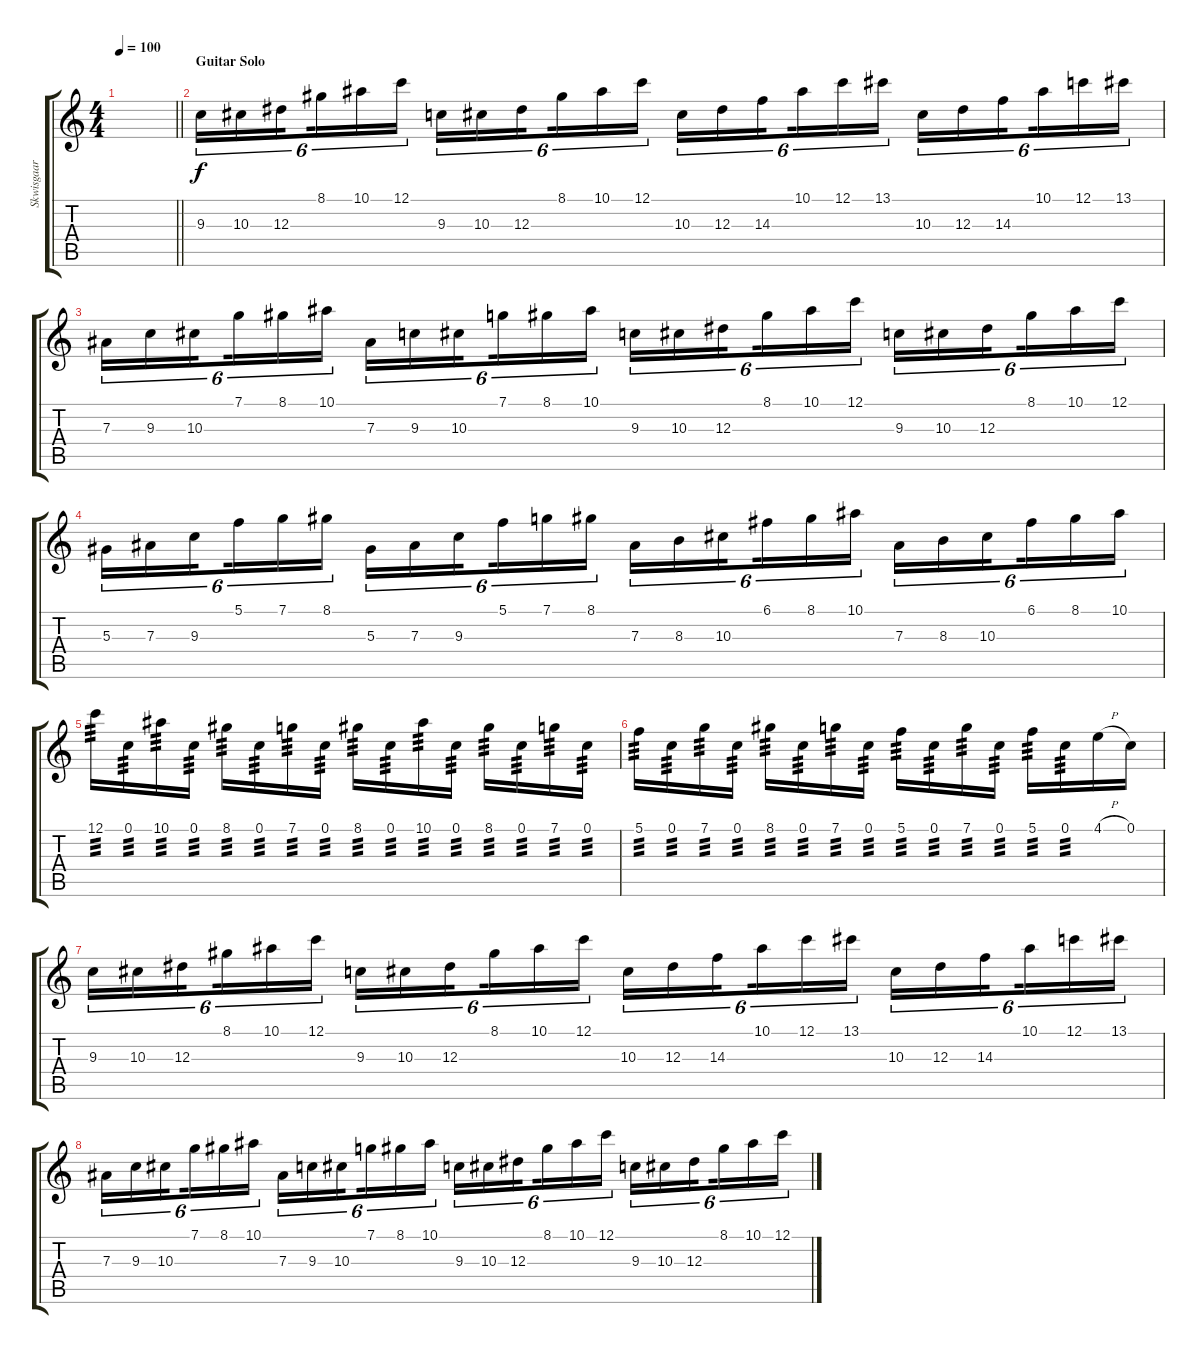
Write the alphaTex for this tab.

\track ("Skwisgaar Skwigelf (Solo Guitar)" "Skwisgaar ") {instrument distortionguitar}
\staff {score tabs}
\tuning (C4 G3 Eb3 Bb2 F2 C2) {hide}
\ts (4 4)
\tempo 100
\clef g2
\barLineRight lightlight
\ks c
|
\section ("" "Guitar Solo")
9.3.16{tu (6 4) volume 16} 10.3.16{tu (6 4)} 12.3.16{tu (6 4) beam splitsecondary} 8.1.16{tu (6 4)} 10.1.16{tu (6 4)} 12.1.16{tu (6 4)} 9.3.16{tu (6 4)} 10.3.16{tu (6 4)} 12.3.16{tu (6 4) beam splitsecondary} 8.1.16{tu (6 4)} 10.1.16{tu (6 4)} 12.1.16{tu (6 4)} 10.3.16{tu (6 4)} 12.3.16{tu (6 4)} 14.3.16{tu (6 4) beam splitsecondary} 10.1.16{tu (6 4)} 12.1.16{tu (6 4)} 13.1.16{tu (6 4)} 10.3.16{tu (6 4)} 12.3.16{tu (6 4)} 14.3.16{tu (6 4) beam splitsecondary} 10.1.16{tu (6 4)} 12.1.16{tu (6 4)} 13.1.16{tu (6 4)} |
7.3.16{tu (6 4)} 9.3.16{tu (6 4)} 10.3.16{tu (6 4) beam splitsecondary} 7.1.16{tu (6 4)} 8.1.16{tu (6 4)} 10.1.16{tu (6 4)} 7.3.16{tu (6 4)} 9.3.16{tu (6 4)} 10.3.16{tu (6 4) beam splitsecondary} 7.1.16{tu (6 4)} 8.1.16{tu (6 4)} 10.1.16{tu (6 4)} 9.3.16{tu (6 4)} 10.3.16{tu (6 4)} 12.3.16{tu (6 4) beam splitsecondary} 8.1.16{tu (6 4)} 10.1.16{tu (6 4)} 12.1.16{tu (6 4)} 9.3.16{tu (6 4)} 10.3.16{tu (6 4)} 12.3.16{tu (6 4) beam splitsecondary} 8.1.16{tu (6 4)} 10.1.16{tu (6 4)} 12.1.16{tu (6 4)} |
5.3.16{tu (6 4)} 7.3.16{tu (6 4)} 9.3.16{tu (6 4) beam splitsecondary} 5.1.16{tu (6 4)} 7.1.16{tu (6 4)} 8.1.16{tu (6 4)} 5.3.16{tu (6 4)} 7.3.16{tu (6 4)} 9.3.16{tu (6 4) beam splitsecondary} 5.1.16{tu (6 4)} 7.1.16{tu (6 4)} 8.1.16{tu (6 4)} 7.3.16{tu (6 4)} 8.3.16{tu (6 4)} 10.3.16{tu (6 4) beam splitsecondary} 6.1.16{tu (6 4)} 8.1.16{tu (6 4)} 10.1.16{tu (6 4)} 7.3.16{tu (6 4)} 8.3.16{tu (6 4)} 10.3.16{tu (6 4) beam splitsecondary} 6.1.16{tu (6 4)} 8.1.16{tu (6 4)} 10.1.16{tu (6 4)} |
12.1.16{tp 3} 0.1.16{tp 3} 10.1.16{tp 3} 0.1.16{tp 3} 8.1.16{tp 3} 0.1.16{tp 3} 7.1.16{tp 3} 0.1.16{tp 3} 8.1.16{tp 3} 0.1.16{tp 3} 10.1.16{tp 3} 0.1.16{tp 3} 8.1.16{tp 3} 0.1.16{tp 3} 7.1.16{tp 3} 0.1.16{tp 3} |
5.1.16{tp 3} 0.1.16{tp 3} 7.1.16{tp 3} 0.1.16{tp 3} 8.1.16{tp 3} 0.1.16{tp 3} 7.1.16{tp 3} 0.1.16{tp 3} 5.1.16{tp 3} 0.1.16{tp 3} 7.1.16{tp 3} 0.1.16{tp 3} 5.1.16{tp 3} 0.1.16{tp 3} 4.1{h}.16 0.1.16 |
9.3.16{tu (6 4) volume 13} 10.3.16{tu (6 4)} 12.3.16{tu (6 4) beam splitsecondary} 8.1.16{tu (6 4)} 10.1.16{tu (6 4)} 12.1.16{tu (6 4)} 9.3.16{tu (6 4)} 10.3.16{tu (6 4)} 12.3.16{tu (6 4) beam splitsecondary} 8.1.16{tu (6 4)} 10.1.16{tu (6 4)} 12.1.16{tu (6 4)} 10.3.16{tu (6 4)} 12.3.16{tu (6 4)} 14.3.16{tu (6 4) beam splitsecondary} 10.1.16{tu (6 4)} 12.1.16{tu (6 4)} 13.1.16{tu (6 4)} 10.3.16{tu (6 4)} 12.3.16{tu (6 4)} 14.3.16{tu (6 4) beam splitsecondary} 10.1.16{tu (6 4)} 12.1.16{tu (6 4)} 13.1.16{tu (6 4)} |
7.3.16{tu (6 4)} 9.3.16{tu (6 4)} 10.3.16{tu (6 4) beam splitsecondary} 7.1.16{tu (6 4)} 8.1.16{tu (6 4)} 10.1.16{tu (6 4)} 7.3.16{tu (6 4)} 9.3.16{tu (6 4)} 10.3.16{tu (6 4) beam splitsecondary} 7.1.16{tu (6 4)} 8.1.16{tu (6 4)} 10.1.16{tu (6 4)} 9.3.16{tu (6 4)} 10.3.16{tu (6 4)} 12.3.16{tu (6 4) beam splitsecondary} 8.1.16{tu (6 4)} 10.1.16{tu (6 4)} 12.1.16{tu (6 4)} 9.3.16{tu (6 4)} 10.3.16{tu (6 4)} 12.3.16{tu (6 4) beam splitsecondary} 8.1.16{tu (6 4)} 10.1.16{tu (6 4)} 12.1.16{tu (6 4)}
